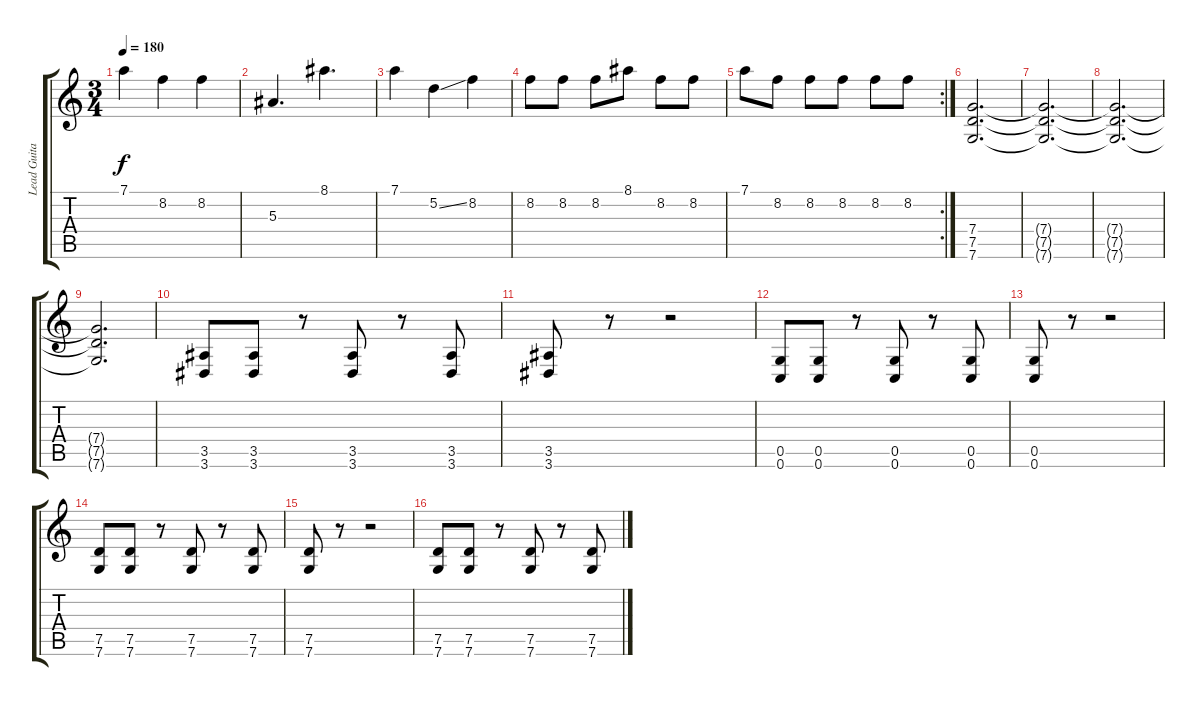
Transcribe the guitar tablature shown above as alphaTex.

\track ("Lead Guitar" "Lead Guita") {instrument distortionguitar}
\staff {score tabs}
\tuning (D4 A3 F3 C3 G2 C2) {hide}
\ts (3 4)
\tempo 180
\clef g2
\ks c
7.1.4{dy f} 8.2.4 8.2.4 |
5.3.4{d} 8.1.4{d} |
7.1.4 5.2{ss}.4 8.2.4 |
8.2.8 8.2.8 8.2.8 8.1.8 8.2.8 8.2.8 |
\rc 2
7.1.8 8.2.8 8.2.8 8.2.8 8.2.8 8.2.8 |
(7.4 7.5 7.6).2{d} |
(7.4{t} 7.5{t} 7.6{t}).2{d} |
(7.4{t} 7.5{t} 7.6{t}).2{d} |
(7.4{t} 7.5{t} 7.6{t}).2{d} |
(3.5 3.6).8 (3.5 3.6).8 r.8 (3.5 3.6).8 r.8 (3.5 3.6).8 |
(3.5 3.6).8 r.8 r.2 |
(0.5 0.6).8 (0.5 0.6).8 r.8 (0.5 0.6).8 r.8 (0.5 0.6).8 |
(0.5 0.6).8 r.8 r.2 |
(7.5 7.6).8 (7.5 7.6).8 r.8 (7.5 7.6).8 r.8 (7.5 7.6).8 |
(7.5 7.6).8 r.8 r.2 |
(7.5 7.6).8 (7.5 7.6).8 r.8 (7.5 7.6).8 r.8 (7.5 7.6).8
